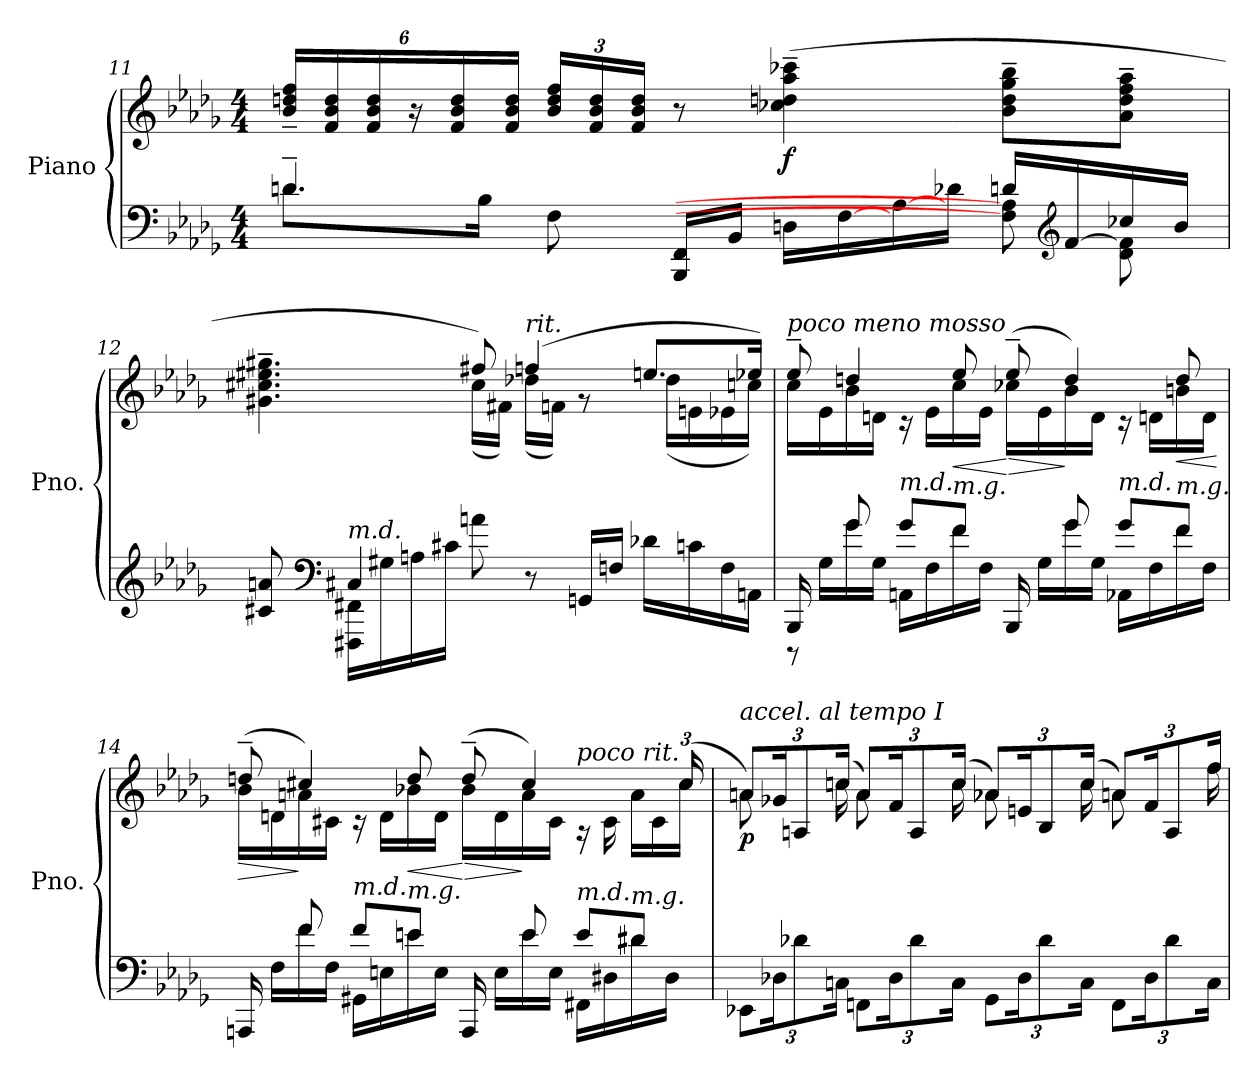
**kern	**kern	**dynam
*part1	*part1	*part1
*staff2	*staff1	*staff1/2
*I"Piano	*	*
*I'Pno.	*	*
!!LO:LB:g=z
*clefF4	*clefG2	*
*k[b-e-a-d-g-]	*k[b-e-a-d-g-]	*
*M4/4	*M4/4	*
=11	=11	=11
*^	*	*
*	*	*Xbrackettup	*
4.dn~/	8.d\L	24b-/~ 24ddn/~ 24ff/~LL	.
.	.	24f/ 24b-/ 24dd/	.
.	.	24f/ 24b-/ 24dd/	.
.	.	24r	.
.	.	24f/ 24b-/ 24dd/	.
.	16B-\Jk	.	.
.	.	24f/ 24b-/ 24dd/JJ	.
.	8F\	24b-/ 24dd/ 24ff/LL	.
.	.	24f/ 24b-/ 24dd/	.
.	.	24f/ 24b-/ 24dd/JJ	.
16BBB-/ 16FF/LL	4.ryy	8r	.
16BB-/JJ	.	.	.
!	!	!	!LO:DY:b
16Dn\LL	.	(>4cc-X\~ 4ddn\~ 4aa-\~ 4ccc-X\~	f
[16F\	.	.	.
[16A-\	.	.	.
16d-X\JJ	.	.	.
16dn/LL	8F\] 8A-\]	8b-\~ 8dd\~ 8gg-\~ 8bb-\~L	.
*clefG2	*	*	*
[16f/	.	.	.
16cc-X/	8d\ 8f\]	8a-\~ 8dd\~ 8ff\~ 8aa-\~J	.
16b-/JJ	.	.	.
!!LO:LB:g=z
=12	=12	=12	=12
*	*	*^	*
8c#X/ 8an/	8ryy	4.g#X\~ 4.cc#X\~ 4.ee#X\~ 4.gg#X\~	4.ryy	.
*clefF4	*	*	*	*
!LO:TX:a:i:t=m.d.	!	!	!	!
16FFF#X\ 16FF#X\LL	(>4C#X/	.	.	.
16G#X\	.	.	.	.
16An\	.	.	.	.
16c#X\JJ	.	.	.	.
8an\	2ryy	8ff#X/)	(<16cc#\LL	.
.	.	.	16f#X\JJ)	.
!	!	!LO:TX:a:i:t=rit.	!	!
8r	.	(>4ffn/	(<16dd-X\LL	.
.	.	.	16fn\JJ)	.
16GGn/LL	.	.	8r	.
16Fn/JJ	.	.	.	.
16d-X\LL	.	8.een/L	(<16dd-\LL	.
16cn\	.	.	16en\	.
16F\	8ryy	.	16e-X\	.
16AAn\JJ	.	16ee-X/Jk)	16ccn\JJ)	.
!!LO:LB:g=z	!!
=13	=13	=13	=13	=13
!	!	!LO:TX:a:i:t=poco meno mosso	!	!
16BBB-/	8r	8ee-~/	16cc\LL	.
16G-\LL	.	.	16e-\	.
16g-\	8g-/	4ddn/)	16b-\	.
16G-\JJ	.	.	16dn\JJ	.
!LO:TX:a:i:t=m.d.	!	!	!	!
16AAn\LL	8g-/L	.	16r	.
16F\	.	.	16e-\LL	.
!LO:TX:a:i:t=m.g.	!	!	!	!
!	!	!	!	!LO:HP:b
16f\	8f/J	8ee-/	16cc\	<
16F\JJ	.	.	16e-\JJ	.
!	!	!	!	!LO:HP:n=1:b
16BBB-/	8ryy	(>8ee-~/	16cc-X\LL	[ >
16G-\LL	.	.	16e-\	.
16g-\	8g-/	4dd/)	16b-\	]
16G-\JJ	.	.	16d\JJ	.
!LO:TX:a:i:t=m.d.	!	!	!	!
16AA-X\LL	8g-/L	.	16r	.
16F\	.	.	16dn\LL	.
!LO:TX:a:i:t=m.g.	!	!	!	!
!	!	!	!	!LO:HP:b
16f\	8f/J	8dd/	16bn\	<
16F\JJ	.	.	16d\JJ	.
*v	*v	*	*	*
*	*v	*v	*
.	.	[
!!LO:PB:g=z
=14	=14	=14
*^	*	*
!	!	!	!LO:HP:b
*	*	*^	*
16AAAn/	8ryy	(>8ddn~/	16b-\LL	>
16F\LL	.	.	16dn\	.
16f\	8f/	4cc#X/)	16an\	]
16F\JJ	.	.	16c#X\JJ	.
!LO:TX:a:i:t=m.d.	!	!	!	!
16GG#X\LL	8f/L	.	16r	.
16En\	.	.	16d\LL	.
!LO:TX:a:i:t=m.g.	!	!	!	!
!	!	!	!	!LO:HP:b
16en\	8e/J	8dd/	16b-X\	<
16E\JJ	.	.	16d\JJ	.
!	!	!	!	!LO:HP:n=1:b
16AAA/	8ryy	(>8dd~/	16b-\LL	[ >
16E\LL	.	.	16d\	.
16e\	8e/	4cc#/)	16a\	]
16E\JJ	.	.	16c#\JJ	.
!	!	!	!LO:TX:a:i:t=poco rit.	!
!LO:TX:a:i:t=m.d.	!	!	!	!
16FF#X\LL	8e/L	.	16r	.
16D#X\	.	.	16c#\	.
*	*	*	*Xtuplet	*
!LO:TX:a:i:t=m.g.	!	!	!	!
16d#X\	8d#/J	24ryy	24a\LL	.
.	.	24ryy	24c#\	.
16D#\JJ	.	.	.	.
.	.	(>24cc#/	24cc#\JJ	.
*v	*v	*	*	*
!!LO:LB:g=z	!!
=15	=15	=15	=15
*Xbrackettup	*tuplet	*Xtuplet	*
!	!LO:TX:a:i:t=accel. al tempo I	!	!
!	!	!	!LO:DY:b
12EE-X\L	12an/L)	12a\	p
24D-X\K	24g-X/K	24ryy	.
12d-X\	12An/	24ryy	.
.	.	24ryy	.
24Cn\Jk	(>24ccn/Jk	24cc\	.
*	*tuplet	*Xtuplet	*
12FFn\L	12a/L)	12a\	.
24D-\K	24f/K	24ryy	.
12d-\	12A/	24ryy	.
.	.	24ryy	.
24C\Jk	(>24cc/Jk	24cc\	.
*	*tuplet	*Xtuplet	*
12GG-\L	12a-X/L)	12a-\	.
24D-\K	24en/K	24ryy	.
12d-\	12B-/	24ryy	.
.	.	24ryy	.
24C\Jk	(>24cc/Jk	24cc\	.
*	*tuplet	*Xtuplet	*
12FF\L	12an/L)	12a\	.
24D-\K	24f/K	24ryy	.
12d-\	12A/	24ryy	.
.	.	24ryy	.
24C\Jk	24ff/Jk	24ff\	.
*	*v	*v	*
=	=	=
*-	*-	*-
